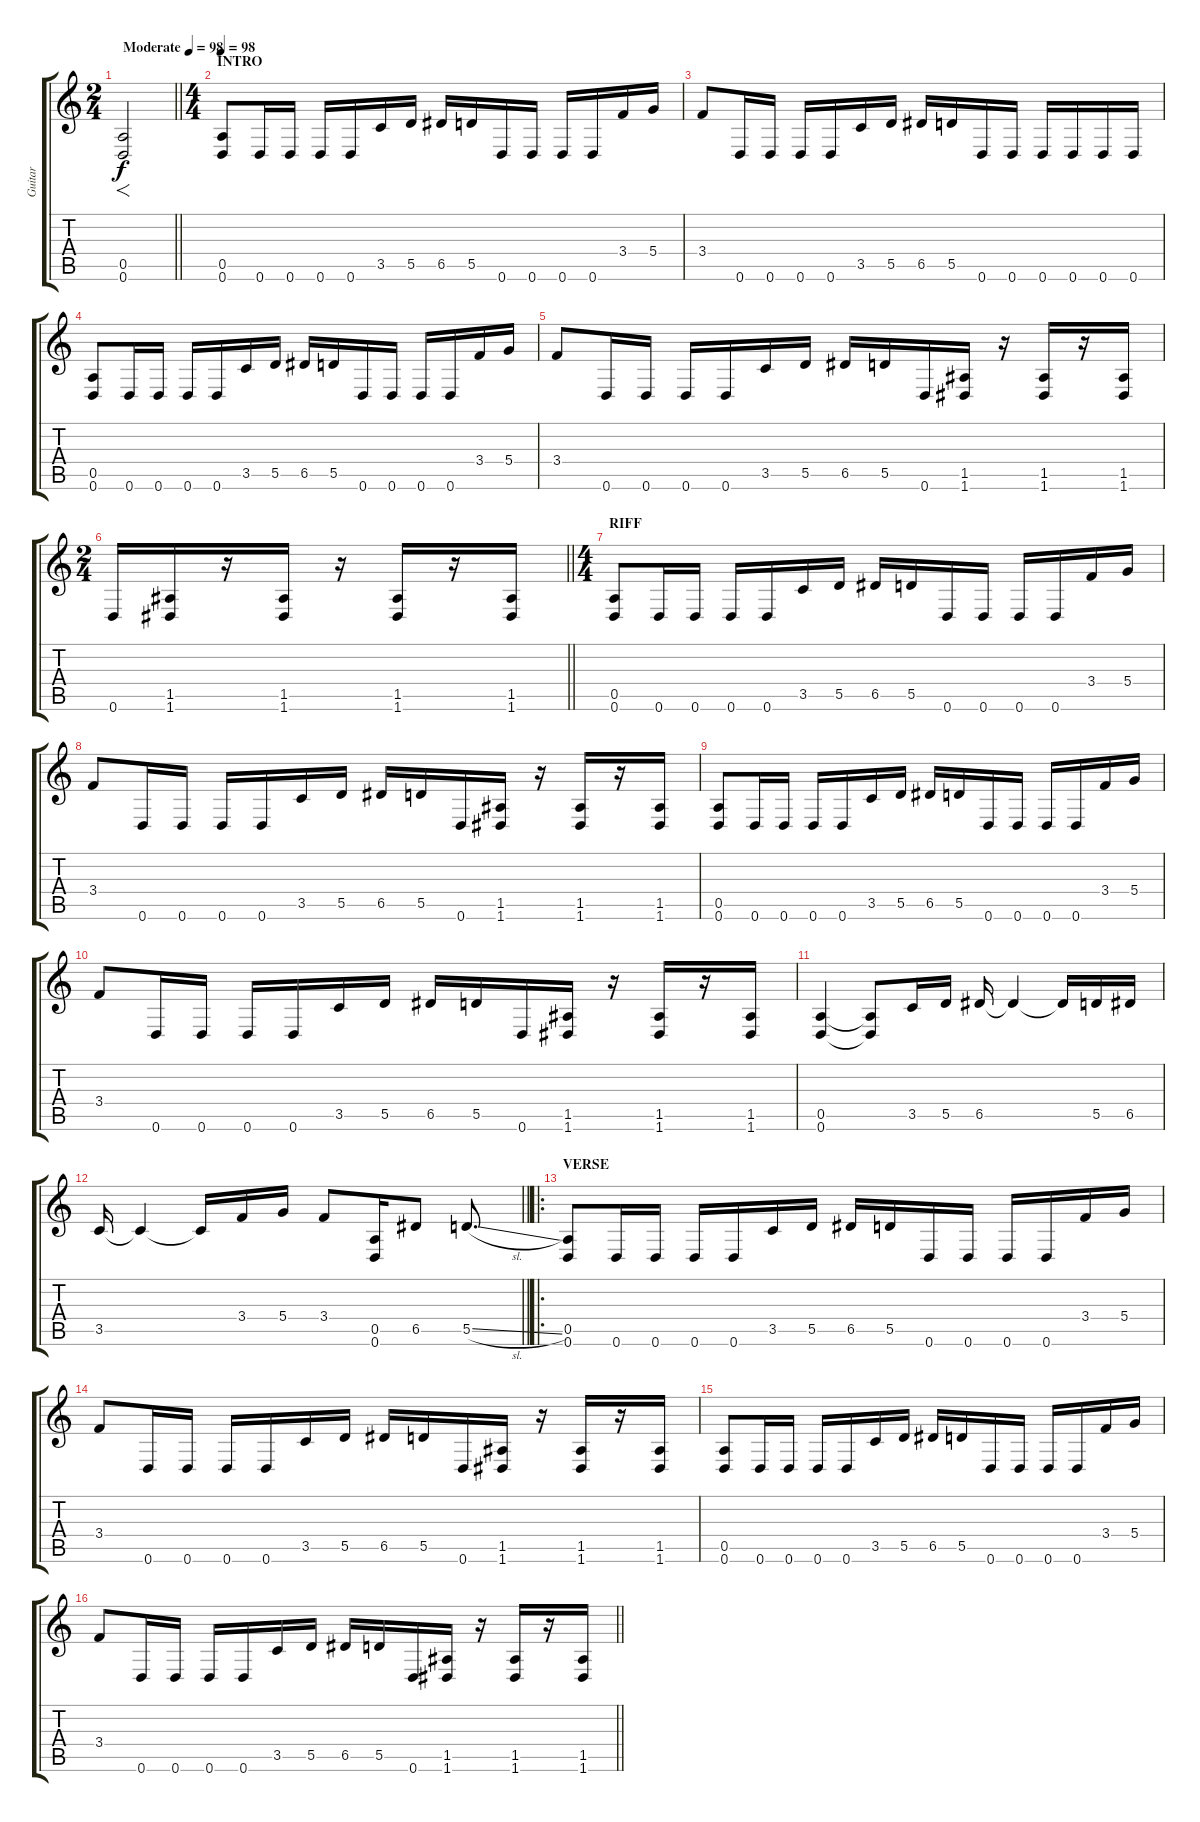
\track ("Guitar" "Guitar") {instrument distortionguitar}
\staff {score tabs}
\tuning (E4 B3 G3 D3 A2 D2) {hide}
\ts (2 4)
\tempo (98 "Moderate")
\clef g2
\barLineRight lightlight
\ks c
(0.5 0.6).2{f dy f instrument distortionguitar} |
\ts (4 4)
\section ("" "INTRO")
\tempo 98
(0.5 0.6).8 0.6.16 0.6.16 0.6.16 0.6.16 3.5.16 5.5.16 6.5.16 5.5.16 0.6.16 0.6.16 0.6.16 0.6.16 3.4.16 5.4.16 |
3.4.8 0.6.16 0.6.16 0.6.16 0.6.16 3.5.16 5.5.16 6.5.16 5.5.16 0.6.16 0.6.16 0.6.16 0.6.16 0.6.16 0.6.16 |
(0.5 0.6).8 0.6.16 0.6.16 0.6.16 0.6.16 3.5.16 5.5.16 6.5.16 5.5.16 0.6.16 0.6.16 0.6.16 0.6.16 3.4.16 5.4.16 |
3.4.8 0.6.16 0.6.16 0.6.16 0.6.16 3.5.16 5.5.16 6.5.16 5.5.16 0.6.16 (1.5 1.6).16 r.16 (1.5 1.6).16 r.16 (1.5 1.6).16 |
\ts (2 4)
\barLineRight lightlight
0.6.16 (1.5 1.6).16 r.16 (1.5 1.6).16 r.16 (1.5 1.6).16 r.16 (1.5 1.6).16 |
\ts (4 4)
\section ("" "RIFF")
(0.5 0.6).8 0.6.16 0.6.16 0.6.16 0.6.16 3.5.16 5.5.16 6.5.16 5.5.16 0.6.16 0.6.16 0.6.16 0.6.16 3.4.16 5.4.16 |
3.4.8 0.6.16 0.6.16 0.6.16 0.6.16 3.5.16 5.5.16 6.5.16 5.5.16 0.6.16 (1.5 1.6).16 r.16 (1.5 1.6).16 r.16 (1.5 1.6).16 |
(0.5 0.6).8 0.6.16 0.6.16 0.6.16 0.6.16 3.5.16 5.5.16 6.5.16 5.5.16 0.6.16 0.6.16 0.6.16 0.6.16 3.4.16 5.4.16 |
3.4.8 0.6.16 0.6.16 0.6.16 0.6.16 3.5.16 5.5.16 6.5.16 5.5.16 0.6.16 (1.5 1.6).16 r.16 (1.5 1.6).16 r.16 (1.5 1.6).16 |
(0.5 0.6).4 (0.5{t} 0.6{t}).8 3.5.16 5.5.16 6.5.16 6.5{t}.4 6.5{t}.16 5.5.16 6.5.16 |
\barLineRight lightlight
3.5.16 3.5{t}.4 3.5{t}.16 3.4.16 5.4.16 3.4.8 (0.5 0.6).16 6.5.8 5.5{sl}.8{d} |
\ro
\section ("" "VERSE")
(0.5 0.6).8 0.6.16 0.6.16 0.6.16 0.6.16 3.5.16 5.5.16 6.5.16 5.5.16 0.6.16 0.6.16 0.6.16 0.6.16 3.4.16 5.4.16 |
3.4.8 0.6.16 0.6.16 0.6.16 0.6.16 3.5.16 5.5.16 6.5.16 5.5.16 0.6.16 (1.5 1.6).16 r.16 (1.5 1.6).16 r.16 (1.5 1.6).16 |
(0.5 0.6).8 0.6.16 0.6.16 0.6.16 0.6.16 3.5.16 5.5.16 6.5.16 5.5.16 0.6.16 0.6.16 0.6.16 0.6.16 3.4.16 5.4.16 |
\barLineRight lightlight
3.4.8 0.6.16 0.6.16 0.6.16 0.6.16 3.5.16 5.5.16 6.5.16 5.5.16 0.6.16 (1.5 1.6).16 r.16 (1.5 1.6).16 r.16 (1.5 1.6).16
